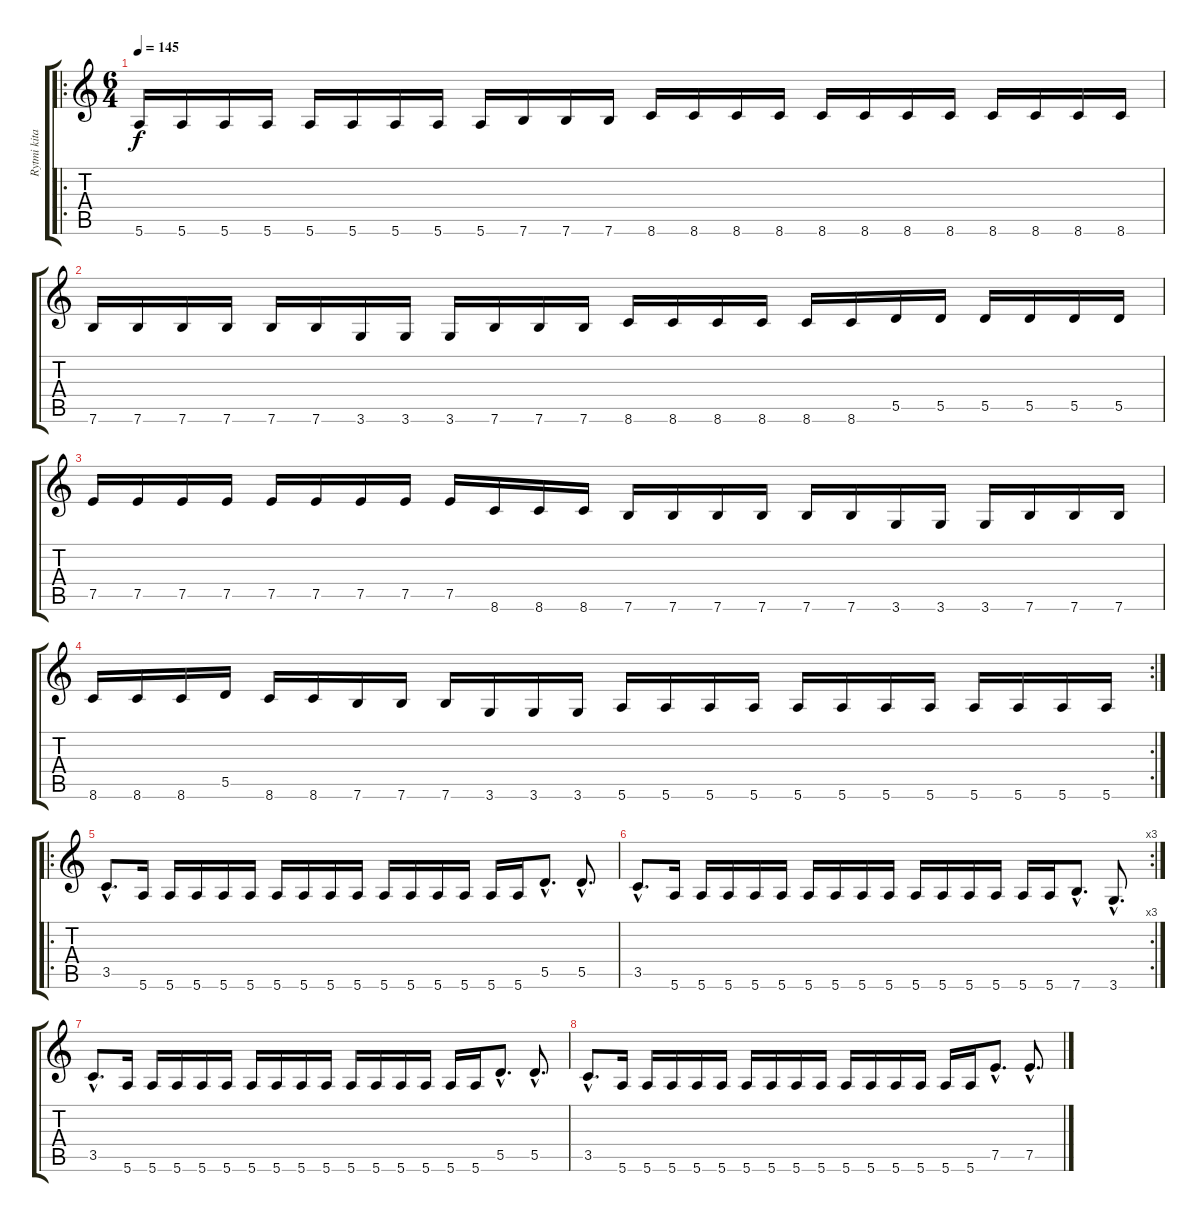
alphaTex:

\track ("Rytmi kitara" "Rytmi kita") {instrument distortionguitar}
\staff {score tabs}
\tuning (E4 B3 G3 D3 A2 E2) {hide}
\ro
\ts (6 4)
\tempo 145
\clef g2
\ks c
5.6.16{dy f} 5.6.16 5.6.16 5.6.16 5.6.16 5.6.16 5.6.16 5.6.16 5.6.16 7.6.16 7.6.16 7.6.16 8.6.16 8.6.16 8.6.16 8.6.16 8.6.16 8.6.16 8.6.16 8.6.16 8.6.16 8.6.16 8.6.16 8.6.16 |
7.6.16 7.6.16 7.6.16 7.6.16 7.6.16 7.6.16 3.6.16 3.6.16 3.6.16 7.6.16 7.6.16 7.6.16 8.6.16 8.6.16 8.6.16 8.6.16 8.6.16 8.6.16 5.5.16 5.5.16 5.5.16 5.5.16 5.5.16 5.5.16 |
7.5.16 7.5.16 7.5.16 7.5.16 7.5.16 7.5.16 7.5.16 7.5.16 7.5.16 8.6.16 8.6.16 8.6.16 7.6.16 7.6.16 7.6.16 7.6.16 7.6.16 7.6.16 3.6.16 3.6.16 3.6.16 7.6.16 7.6.16 7.6.16 |
\rc 2
8.6.16 8.6.16 8.6.16 5.5.16 8.6.16 8.6.16 7.6.16 7.6.16 7.6.16 3.6.16 3.6.16 3.6.16 5.6.16 5.6.16 5.6.16 5.6.16 5.6.16 5.6.16 5.6.16 5.6.16 5.6.16 5.6.16 5.6.16 5.6.16 |
\ro
3.5{hac}.8{d} 5.6.16 5.6.16 5.6.16 5.6.16 5.6.16 5.6.16 5.6.16 5.6.16 5.6.16 5.6.16 5.6.16 5.6.16 5.6.16 5.6.16 5.6.16 5.5{hac}.8{d} 5.5{hac}.8{d} |
\rc 3
3.5{hac}.8{d} 5.6.16 5.6.16 5.6.16 5.6.16 5.6.16 5.6.16 5.6.16 5.6.16 5.6.16 5.6.16 5.6.16 5.6.16 5.6.16 5.6.16 5.6.16 7.6{hac}.8{d} 3.6{hac}.8{d} |
3.5{hac}.8{d} 5.6.16 5.6.16 5.6.16 5.6.16 5.6.16 5.6.16 5.6.16 5.6.16 5.6.16 5.6.16 5.6.16 5.6.16 5.6.16 5.6.16 5.6.16 5.5{hac}.8{d} 5.5{hac}.8{d} |
3.5{hac}.8{d} 5.6.16 5.6.16 5.6.16 5.6.16 5.6.16 5.6.16 5.6.16 5.6.16 5.6.16 5.6.16 5.6.16 5.6.16 5.6.16 5.6.16 5.6.16 7.5{hac}.8{d} 7.5{hac}.8{d}
